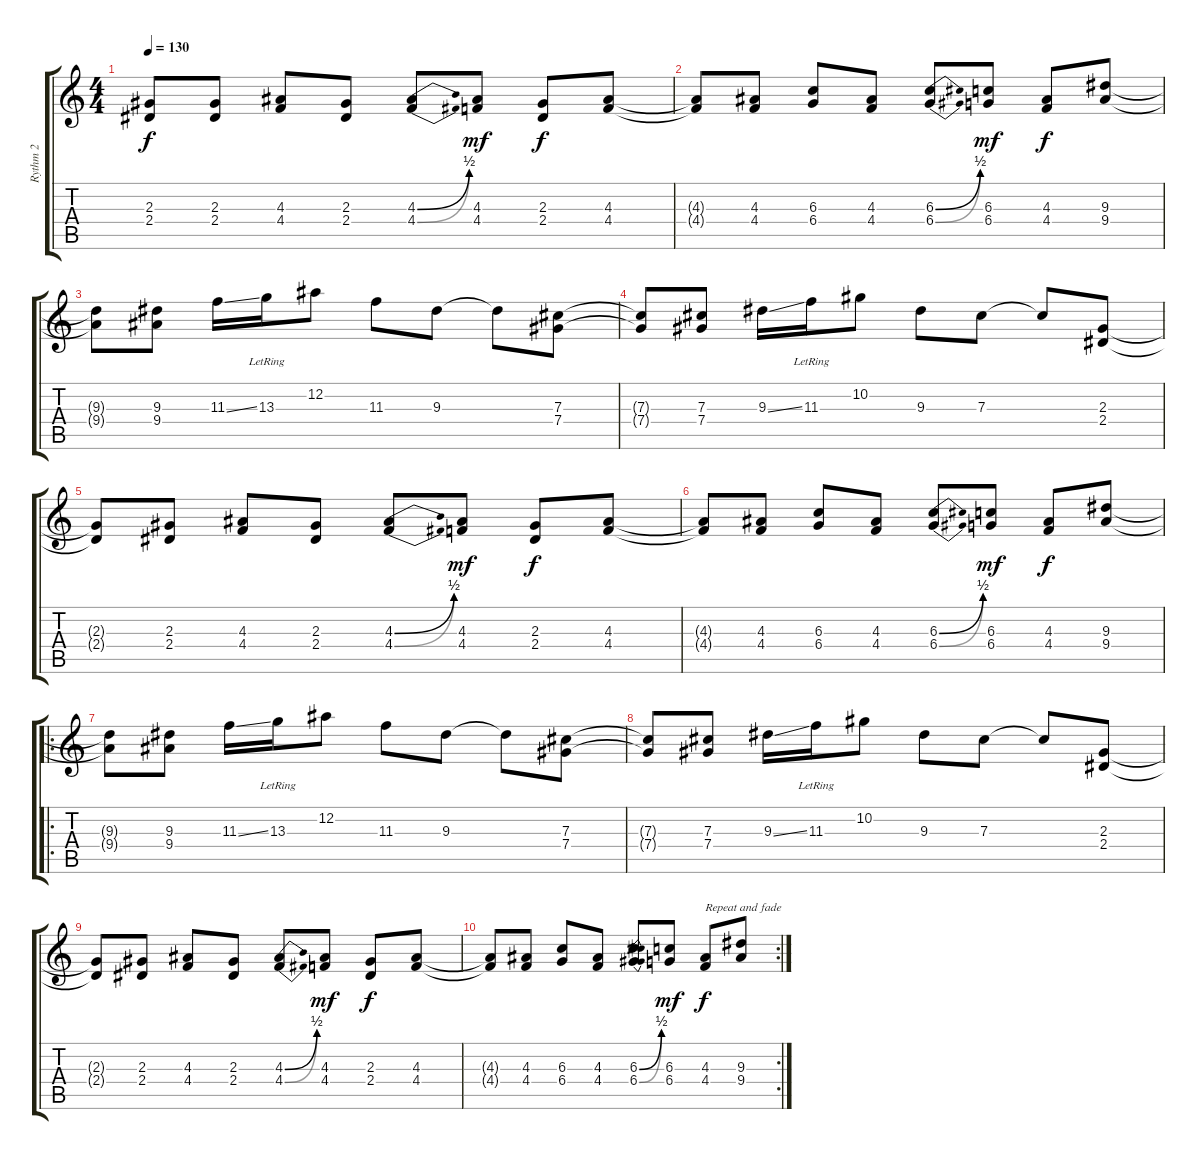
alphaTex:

\track ("Rythm 2" "Rythm 2") {instrument overdrivenguitar}
\staff {score tabs}
\tuning (Eb4 Bb3 Gb3 Db3 Ab2 Eb2) {hide}
\ts (4 4)
\tempo 130
\clef g2
\ks c
(2.3{t} 2.4{t}).8{dy f} (2.3 2.4).8 (4.3 4.4).8 (2.3 2.4).8 (4.3{be (bend 0 0 60 2)} 4.4{be (bend 0 0 60 2)}).8 (4.3 4.4).8{dy mf} (2.3 2.4).8{dy f} (4.3 4.4).8 |
(4.3{t} 4.4{t}).8 (4.3 4.4).8 (6.3 6.4).8 (4.3 4.4).8 (6.3{be (bend 0 0 60 2)} 6.4{be (bend 0 0 60 2)}).8 (6.3 6.4).8{dy mf} (4.3 4.4).8{dy f} (9.3 9.4).8 |
(9.3{t} 9.4{t}).8 (9.3 9.4).8 11.3{ss}.16 13.3{lr}.16 12.2.8 11.3.8 9.3.8 9.3{t}.8 (7.3 7.4).8 |
(7.3{t} 7.4{t}).8 (7.3 7.4).8 9.3{ss}.16 11.3{lr}.16 10.2.8 9.3.8 7.3.8 7.3{t}.8 (2.3 2.4).8 |
(2.3{t} 2.4{t}).8 (2.3 2.4).8 (4.3 4.4).8 (2.3 2.4).8 (4.3{be (bend 0 0 60 2)} 4.4{be (bend 0 0 60 2)}).8 (4.3 4.4).8{dy mf} (2.3 2.4).8{dy f} (4.3 4.4).8 |
(4.3{t} 4.4{t}).8 (4.3 4.4).8 (6.3 6.4).8 (4.3 4.4).8 (6.3{be (bend 0 0 60 2)} 6.4{be (bend 0 0 60 2)}).8 (6.3 6.4).8{dy mf} (4.3 4.4).8{dy f} (9.3 9.4).8 |
\ro
(9.3{t} 9.4{t}).8 (9.3 9.4).8 11.3{ss}.16 13.3{lr}.16 12.2.8 11.3.8 9.3.8 9.3{t}.8 (7.3 7.4).8 |
(7.3{t} 7.4{t}).8 (7.3 7.4).8 9.3{ss}.16 11.3{lr}.16 10.2.8 9.3.8 7.3.8 7.3{t}.8 (2.3 2.4).8 |
(2.3{t} 2.4{t}).8 (2.3 2.4).8 (4.3 4.4).8 (2.3 2.4).8 (4.3{be (bend 0 0 60 2)} 4.4{be (bend 0 0 60 2)}).8 (4.3 4.4).8{dy mf} (2.3 2.4).8{dy f} (4.3 4.4).8 |
\rc 2
(4.3{t} 4.4{t}).8 (4.3 4.4).8 (6.3 6.4).8 (4.3 4.4).8 (6.3{be (bend 0 0 60 2)} 6.4{be (bend 0 0 60 2)}).8 (6.3 6.4).8{dy mf} (4.3 4.4).8{txt "Repeat and fade" dy f} (9.3 9.4).8
